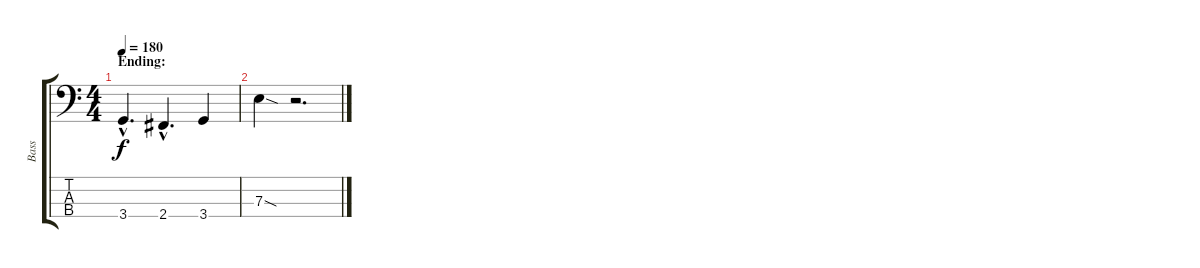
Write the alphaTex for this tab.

\track ("Bass" "Bass") {instrument electricbasspick}
\staff {score tabs}
\tuning (G2 D2 A1 E1) {hide}
\ts (4 4)
\section ("" "Ending:")
\tempo 180
\clef f4
\ks c
3.4{hac}.4{d dy f} 2.4{hac}.4{d} 3.4.4 |
7.3{sod}.4 r.2{d}
